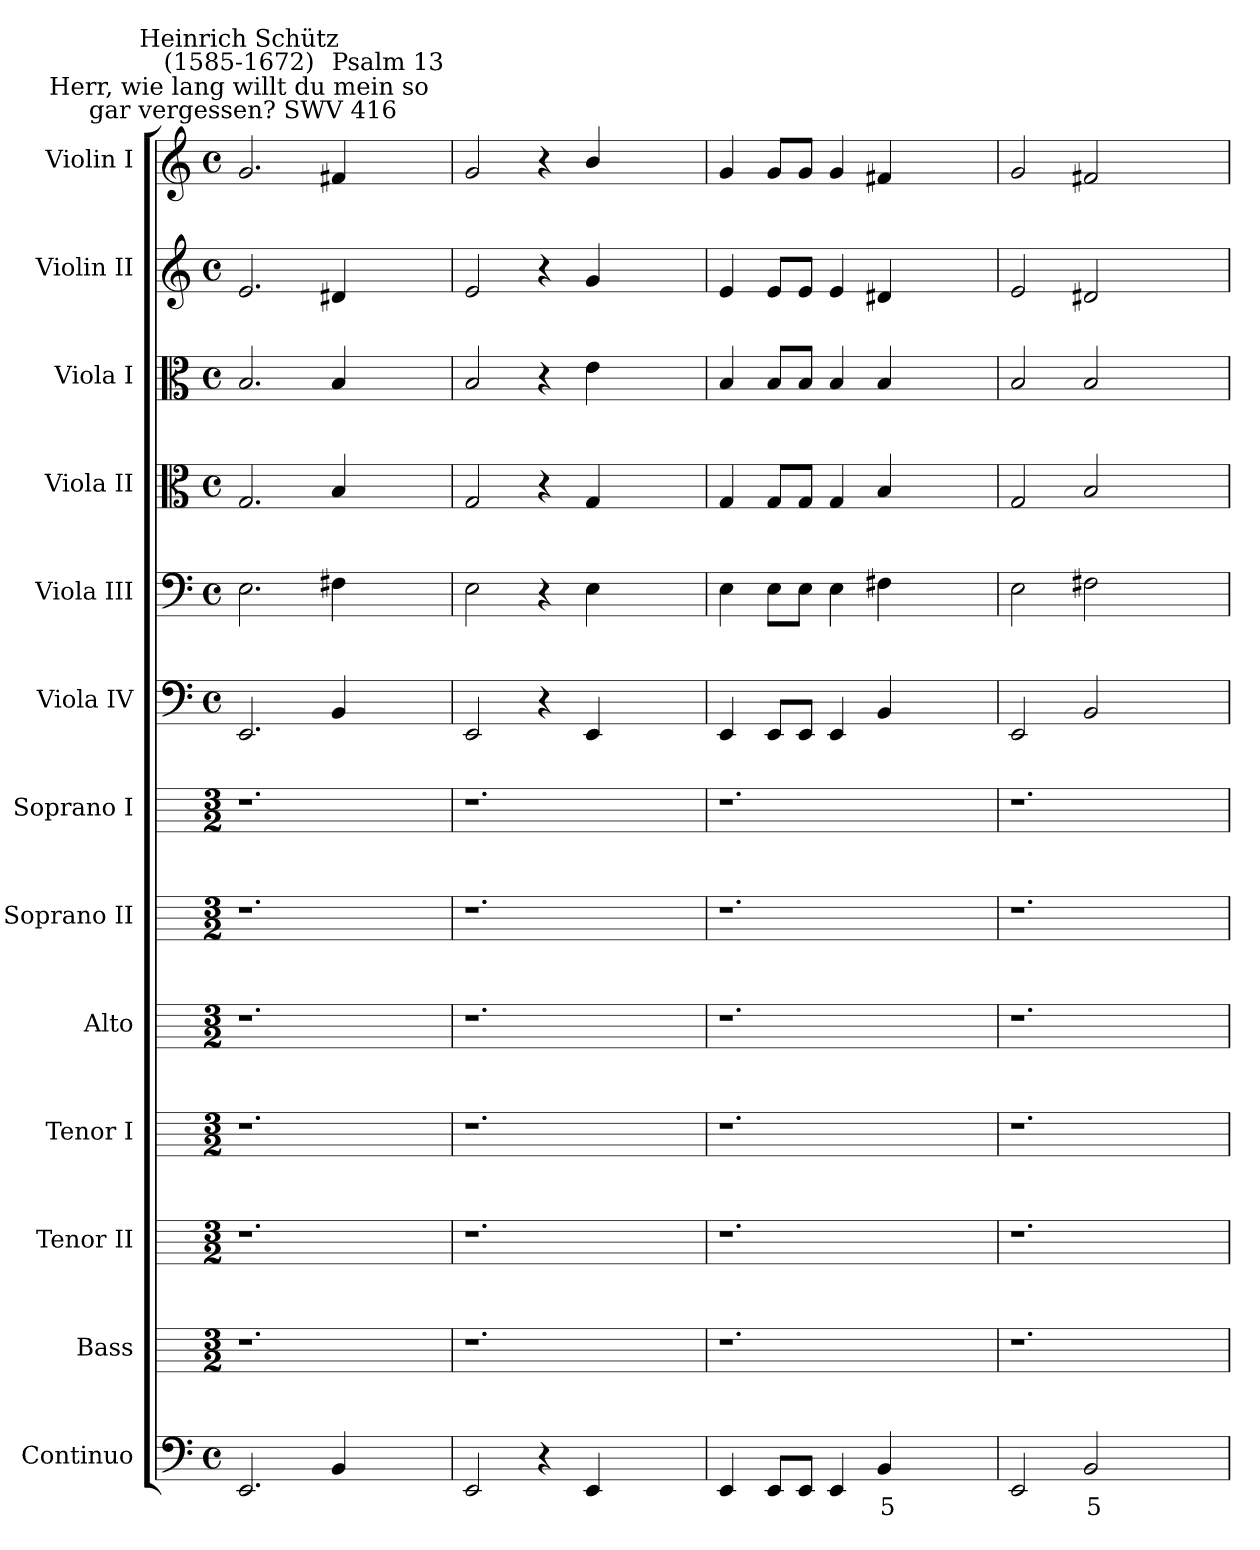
**kern	**text	**kern	**kern	**kern	**kern	**kern	**kern	**kern	**kern	**kern	**kern	**kern	**kern
*part13	*part13	*part12	*part11	*part10	*part9	*part8	*part7	*part6	*part5	*part4	*part3	*part2	*part1
*staff13	*staff13	*staff12	*staff11	*staff10	*staff9	*staff8	*staff7	*staff6	*staff5	*staff4	*staff3	*staff2	*staff1
*I"Continuo	*	*I"Bass	*I"Tenor II	*I"Tenor I	*I"Alto	*I"Soprano II	*I"Soprano I	*I"Viola IV	*I"Viola III	*I"Viola II	*I"Viola I	*I"Violin II	*I"Violin I
*	*	*I'B	*I'T II	*I'T I	*I'A	*I'S II	*I'S I	*I'IV	*I'III	*I'II	*I'I	*I'Vn II	*I'Vn I
*clefF4	*	*	*	*	*	*	*	*clefF4	*clefF4	*clefC3	*clefC3	*clefG2	*clefG2
*k[]	*	*	*	*	*	*	*	*k[]	*k[]	*k[]	*k[]	*k[]	*k[]
*C:	*	*	*	*	*	*	*	*C:	*C:	*C:	*C:	*C:	*C:
*M4/4	*	*M3/2	*M3/2	*M3/2	*M3/2	*M3/2	*M3/2	*M4/4	*M4/4	*M4/4	*M4/4	*M4/4	*M4/4
*met(c)	*	*	*	*	*	*	*	*met(c)	*met(c)	*met(c)	*met(c)	*met(c)	*met(c)
=1	=1	=1	=1	=1	=1	=1	=1	=1	=1	=1	=1	=1	=1
!	!	!	!	!	!	!	!	!	!	!	!	!	!LO:TX:a:cj:t=Herr, wie lang willt du mein so\n gar vergessen? SWV 416
!	!	!	!	!	!	!	!	!	!	!	!	!	!LO:TX:a:cj:t=Heinrich Schütz\n(1585-1672)
2.EE	.	1.r	1.r	1.r	1.r	1.r	1.r	2.EE	2.E	2.G	2.B	2.e	2.g
!	!	!	!	!	!	!	!	!	!	!	!	!	!LO:TX:a:t=Psalm 13
4BB	.	.	.	.	.	.	.	4BB	4F#X	4B	4B	4d#X	4f#X
2ryy	.	.	.	.	.	.	.	2ryy	2ryy	2ryy	2ryy	2ryy	2ryy
=2	=2	=2	=2	=2	=2	=2	=2	=2	=2	=2	=2	=2	=2
2EE	.	1.r	1.r	1.r	1.r	1.r	1.r	2EE	2E	2G	2B	2e	2g
4r	.	.	.	.	.	.	.	4r	4r	4r	4r	4r	4r
4EE	.	.	.	.	.	.	.	4EE	4E	4G	4e	4g/	4b/
2ryy	.	.	.	.	.	.	.	2ryy	2ryy	2ryy	2ryy	2ryy	2ryy
=3	=3	=3	=3	=3	=3	=3	=3	=3	=3	=3	=3	=3	=3
4EE	.	1.r	1.r	1.r	1.r	1.r	1.r	4EE	4E	4G	4B	4e	4g
8EEL	.	.	.	.	.	.	.	8EEL	8EL	8GL	8BL	8eL	8gL
8EEJ	.	.	.	.	.	.	.	8EEJ	8EJ	8GJ	8BJ	8eJ	8gJ
4EE	.	.	.	.	.	.	.	4EE	4E	4G	4B	4e	4g
!	!LO:LY:b	!	!	!	!	!	!	!	!	!	!	!	!
4BB	5	.	.	.	.	.	.	4BB	4F#X	4B	4B	4d#X	4f#X
2ryy	.	.	.	.	.	.	.	2ryy	2ryy	2ryy	2ryy	2ryy	2ryy
=4	=4	=4	=4	=4	=4	=4	=4	=4	=4	=4	=4	=4	=4
2EE	.	1.r	1.r	1.r	1.r	1.r	1.r	2EE	2E	2G	2B	2e	2g
!	!LO:LY:b	!	!	!	!	!	!	!	!	!	!	!	!
2BB	5	.	.	.	.	.	.	2BB	2F#X	2B	2B	2d#X	2f#X
2ryy	.	.	.	.	.	.	.	2ryy	2ryy	2ryy	2ryy	2ryy	2ryy
=	=	=	=	=	=	=	=	=	=	=	=	=	=
*-	*-	*-	*-	*-	*-	*-	*-	*-	*-	*-	*-	*-	*-
